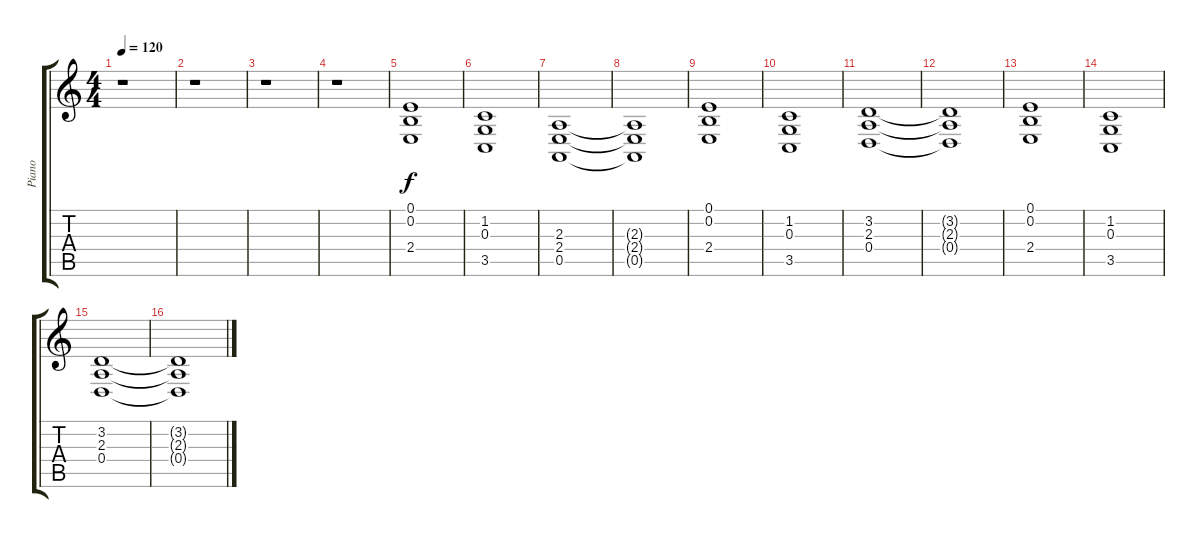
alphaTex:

\track ("Piano " "Piano ") {instrument electricpiano1}
\staff {score tabs}
\tuning (E4 B3 G3 D3 A2 E2) {hide}
\ts (4 4)
\tempo 120
\clef g2
\ks c
r.1{dy f} |
r.1 |
r.1 |
r.1 |
(0.1 0.2 2.4).1 |
(1.2 0.3 3.5).1 |
(2.3 2.4 0.5).1 |
(2.3{t} 2.4{t} 0.5{t}).1 |
(0.1 0.2 2.4).1 |
(1.2 0.3 3.5).1 |
(3.2 2.3 0.4).1 |
(3.2{t} 2.3{t} 0.4{t}).1 |
(0.1 0.2 2.4).1 |
(1.2 0.3 3.5).1 |
(3.2 2.3 0.4).1 |
(3.2{t} 2.3{t} 0.4{t}).1
